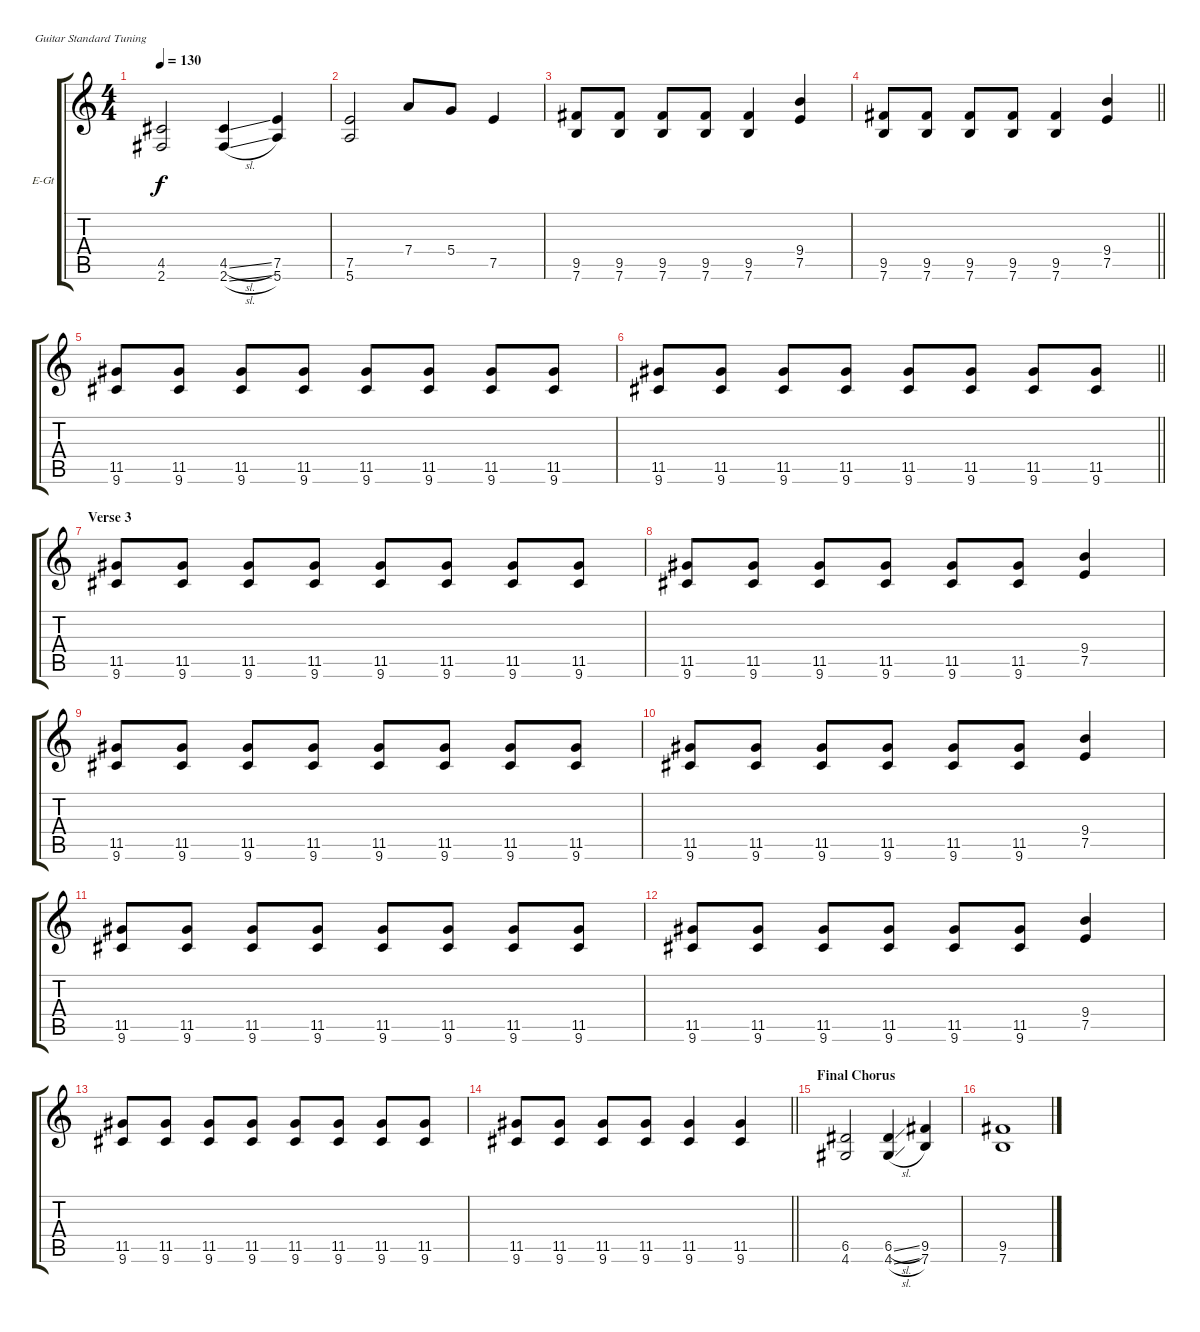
\bracketExtendMode groupsimilarinstruments
\firstSystemTrackNameOrientation horizontal
\otherSystemsTrackNameOrientation horizontal
\track ("Dougie Needles" "E-Gt") {instrument overdrivenguitar}
\staff {score tabs}
\tuning (E4 B3 G3 D3 A2 E2)
\ts (4 4)
\tempo 130
\clef g2
\ks c
(4.5 2.6).2{dy f} (4.5{sl} 2.6{sl}).4 (7.5 5.6).4 |
(7.5 5.6).2 7.4.8 5.4.8 7.5.4 |
(9.5 7.6).8 (9.5 7.6).8 (9.5 7.6).8 (9.5 7.6).8 (9.5 7.6).4 (9.4 7.5).4 |
\barLineRight lightlight
(9.5 7.6).8 (9.5 7.6).8 (9.5 7.6).8 (9.5 7.6).8 (9.5 7.6).4 (9.4 7.5).4 |
\section ("" "")
(11.5 9.6).8 (11.5 9.6).8 (11.5 9.6).8 (11.5 9.6).8 (11.5 9.6).8 (11.5 9.6).8 (11.5 9.6).8 (11.5 9.6).8 |
\barLineRight lightlight
(11.5 9.6).8 (11.5 9.6).8 (11.5 9.6).8 (11.5 9.6).8 (11.5 9.6).8 (11.5 9.6).8 (11.5 9.6).8 (11.5 9.6).8 |
\section ("" "Verse 3")
(11.5 9.6).8 (11.5 9.6).8 (11.5 9.6).8 (11.5 9.6).8 (11.5 9.6).8 (11.5 9.6).8 (11.5 9.6).8 (11.5 9.6).8 |
(11.5 9.6).8 (11.5 9.6).8 (11.5 9.6).8 (11.5 9.6).8 (11.5 9.6).8 (11.5 9.6).8 (9.4 7.5).4 |
(11.5 9.6).8 (11.5 9.6).8 (11.5 9.6).8 (11.5 9.6).8 (11.5 9.6).8 (11.5 9.6).8 (11.5 9.6).8 (11.5 9.6).8 |
(11.5 9.6).8 (11.5 9.6).8 (11.5 9.6).8 (11.5 9.6).8 (11.5 9.6).8 (11.5 9.6).8 (9.4 7.5).4 |
(11.5 9.6).8 (11.5 9.6).8 (11.5 9.6).8 (11.5 9.6).8 (11.5 9.6).8 (11.5 9.6).8 (11.5 9.6).8 (11.5 9.6).8 |
(11.5 9.6).8 (11.5 9.6).8 (11.5 9.6).8 (11.5 9.6).8 (11.5 9.6).8 (11.5 9.6).8 (9.4 7.5).4 |
(11.5 9.6).8 (11.5 9.6).8 (11.5 9.6).8 (11.5 9.6).8 (11.5 9.6).8 (11.5 9.6).8 (11.5 9.6).8 (11.5 9.6).8 |
\barLineRight lightlight
(11.5 9.6).8 (11.5 9.6).8 (11.5 9.6).8 (11.5 9.6).8 (11.5 9.6).4 (11.5 9.6).4 |
\section ("" "Final Chorus")
(6.5 4.6).2 (6.5{sl} 4.6{sl}).4 (9.5 7.6).4 |
(9.5 7.6).1
